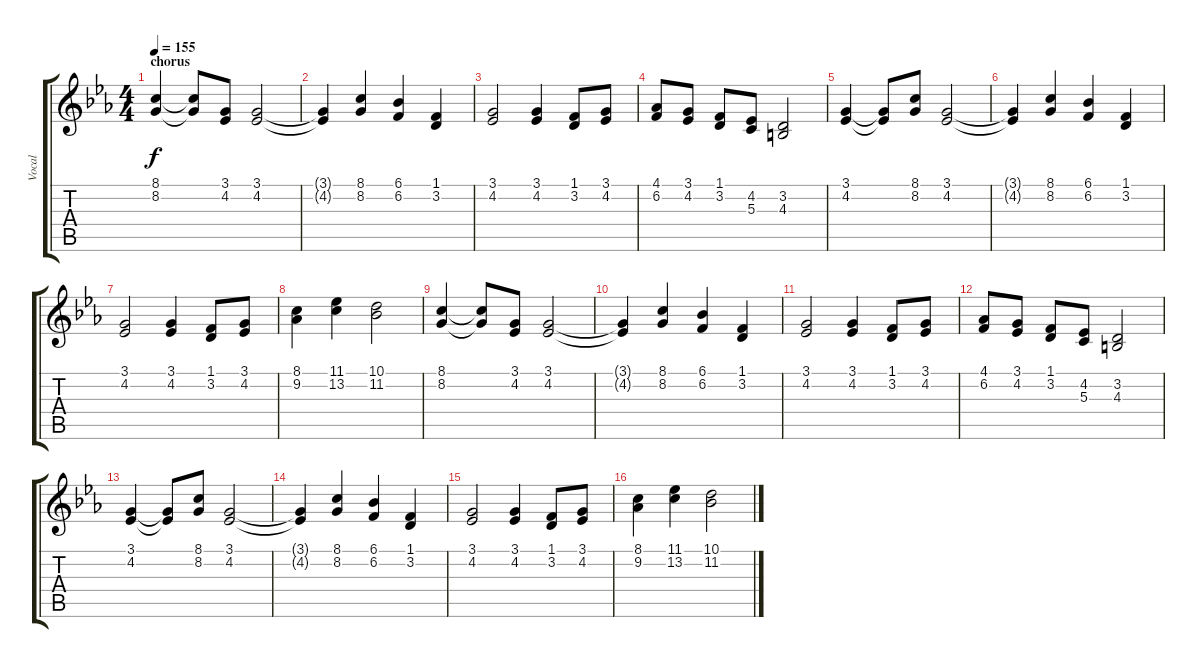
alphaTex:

\track ("Vocal" "Vocal") {instrument choiraahs}
\staff {score tabs}
\tuning (E4 B3 G3 D3 A2 E2) {hide}
\ts (4 4)
\section ("" "chorus")
\tempo 155
\clef g2
\ks cminor
(8.1 8.2).4{dy f} (8.1{t} 8.2{t}).8 (3.1 4.2).8 (3.1 4.2).2 |
(3.1{t} 4.2{t}).4 (8.1 8.2).4 (6.1 6.2).4 (1.1 3.2).4 |
(3.1 4.2).2 (3.1 4.2).4 (1.1 3.2).8 (3.1 4.2).8 |
(4.1 6.2).8 (3.1 4.2).8 (1.1 3.2).8 (4.2 5.3).8 (3.2 4.3).2 |
(3.1 4.2).4 (3.1{t} 4.2{t}).8 (8.1 8.2).8 (3.1 4.2).2 |
(3.1{t} 4.2{t}).4 (8.1 8.2).4 (6.1 6.2).4 (1.1 3.2).4 |
(3.1 4.2).2 (3.1 4.2).4 (1.1 3.2).8 (3.1 4.2).8 |
(8.1 9.2).4 (11.1 13.2).4 (10.1 11.2).2 |
(8.1 8.2).4 (8.1{t} 8.2{t}).8 (3.1 4.2).8 (3.1 4.2).2 |
(3.1{t} 4.2{t}).4 (8.1 8.2).4 (6.1 6.2).4 (1.1 3.2).4 |
(3.1 4.2).2 (3.1 4.2).4 (1.1 3.2).8 (3.1 4.2).8 |
(4.1 6.2).8 (3.1 4.2).8 (1.1 3.2).8 (4.2 5.3).8 (3.2 4.3).2 |
(3.1 4.2).4 (3.1{t} 4.2{t}).8 (8.1 8.2).8 (3.1 4.2).2 |
(3.1{t} 4.2{t}).4 (8.1 8.2).4 (6.1 6.2).4 (1.1 3.2).4 |
(3.1 4.2).2 (3.1 4.2).4 (1.1 3.2).8 (3.1 4.2).8 |
(8.1 9.2).4 (11.1 13.2).4 (10.1 11.2).2
